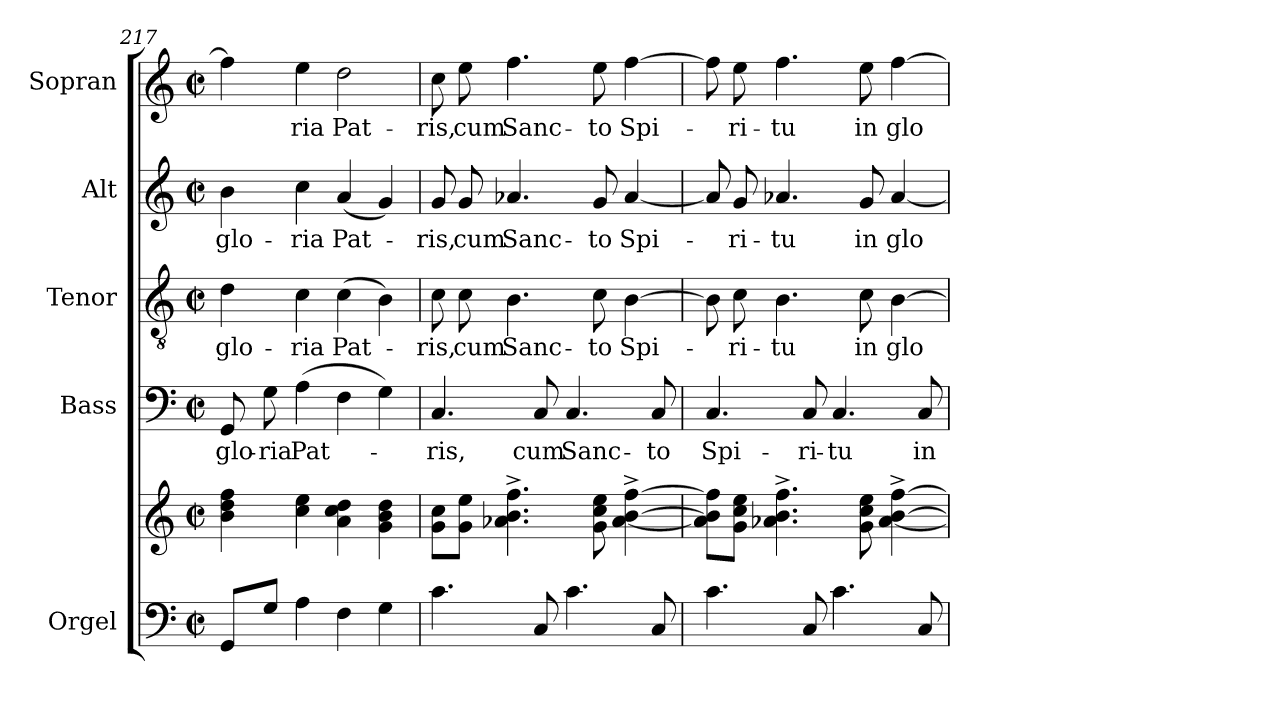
**kern	**kern	**kern	**text	**kern	**text	**kern	**text	**kern	**text
*part5	*part5	*part4	*part4	*part3	*part3	*part2	*part2	*part1	*part1
*staff6	*staff5	*staff4	*staff4	*staff3	*staff3	*staff2	*staff2	*staff1	*staff1
*I"Orgel	*	*I"Bass	*	*I"Tenor	*	*I"Alt	*	*I"Sopran	*
*I'Org.	*	*I'B	*	*I'T	*	*I'A	*	*I'S	*
*clefF4	*clefG2	*clefF4	*	*clefGv2	*	*clefG2	*	*clefG2	*
*k[]	*k[]	*k[]	*	*k[]	*	*k[]	*	*k[]	*
*C:	*C:	*C:	*	*C:	*	*C:	*	*C:	*
*M2/2	*M2/2	*M2/2	*	*M2/2	*	*M2/2	*	*M2/2	*
*met(c|)	*met(c|)	*met(c|)	*	*met(c|)	*	*met(c|)	*	*met(c|)	*
=217	=217	=217	=217	=217	=217	=217	=217	=217	=217
!	!	!	!LO:LY:b	!	!LO:LY:b	!	!LO:LY:b	!	!
8GG/L	4b\ 4dd\ 4ff\	8GG/	glo-	4d\	glo-	4b\	glo-	4ff\]	.
!	!	!	!LO:LY:b	!	!	!	!	!	!
8G/J	.	8G\	-ria	.	.	.	.	.	.
!	!	!	!LO:LY:b	!	!LO:LY:b	!	!LO:LY:b	!	!LO:LY:b
4A\	4cc\ 4ee\	(>4A\	Pat-	4c\	-ria	4cc\	-ria	4ee\	-ria
!	!	!	!	!	!LO:LY:b	!	!LO:LY:b	!	!LO:LY:b
4F\	4a\ 4cc\ 4dd\	4F\	.	(>4c\	Pat-	(<4a/	Pat-	2dd\	Pat-
4G\	4g\ 4b\ 4dd\	4G\)	.	4B\)	.	4g/)	.	.	.
=218	=218	=218	=218	=218	=218	=218	=218	=218	=218
!	!	!	!LO:LY:b	!	!LO:LY:b	!	!LO:LY:b	!	!LO:LY:b
4.c\	8g\ 8cc\L	4.C/	-ris,	8c\	-ris,	8g/	-ris,	8cc\	-ris,
!	!	!	!	!	!LO:LY:b	!	!LO:LY:b	!	!LO:LY:b
.	8g\ 8ee\J	.	.	8c\	cum	8g/	cum	8ee\	cum
!	!	!	!	!	!LO:LY:b	!	!LO:LY:b	!	!LO:LY:b
.	4.a-X\^> 4.b\^> 4.ff\^>	.	.	4.B\	Sanc-	4.a-X/	Sanc-	4.ff\	Sanc-
!	!	!	!LO:LY:b	!	!	!	!	!	!
8C/	.	8C/	cum	.	.	.	.	.	.
!	!	!	!LO:LY:b	!	!	!	!	!	!
4.c\	.	4.C/	Sanc-	.	.	.	.	.	.
!	!	!	!	!	!LO:LY:b	!	!LO:LY:b	!	!LO:LY:b
.	8g\ 8cc\ 8ee\	.	.	8c\	-to	8g/	-to	8ee\	-to
!	!	!	!	!	!LO:LY:b	!	!LO:LY:b	!	!LO:LY:b
.	[4a-\^> [4b\^> [4ff\^>	.	.	[4B\	Spi-	[4a-/	Spi-	[4ff\	Spi-
!	!	!	!LO:LY:b	!	!	!	!	!	!
8C/	.	8C/	-to	.	.	.	.	.	.
!!LO:PB:g=z
=219	=219	=219	=219	=219	=219	=219	=219	=219	=219
!	!	!	!LO:LY:b	!	!	!	!	!	!
4.c\	8a-\] 8b\] 8ff\]L	4.C/	Spi-	8B\]	.	8a-/]	.	8ff\]	.
!	!	!	!	!	!LO:LY:b	!	!LO:LY:b	!	!LO:LY:b
.	8g\ 8cc\ 8ee\J	.	.	8c\	-ri-	8g/	-ri-	8ee\	-ri-
!	!	!	!	!	!LO:LY:b	!	!LO:LY:b	!	!LO:LY:b
.	4.a-X\^> 4.b\^> 4.ff\^>	.	.	4.B\	-tu	4.a-X/	-tu	4.ff\	-tu
!	!	!	!LO:LY:b	!	!	!	!	!	!
8C/	.	8C/	-ri-	.	.	.	.	.	.
!	!	!	!LO:LY:b	!	!	!	!	!	!
4.c\	.	4.C/	-tu	.	.	.	.	.	.
!	!	!	!	!	!LO:LY:b	!	!LO:LY:b	!	!LO:LY:b
.	8g\ 8cc\ 8ee\	.	.	8c\	in	8g/	in	8ee\	in
!	!	!	!	!	!LO:LY:b	!	!LO:LY:b	!	!LO:LY:b
.	[4a-\^> [4b\^> [4ff\^>	.	.	[4B\	glo-	[4a-/	glo-	[4ff\	glo-
!	!	!	!LO:LY:b	!	!	!	!	!	!
8C/	.	8C/	in	.	.	.	.	.	.
=	=	=	=	=	=	=	=	=	=
*-	*-	*-	*-	*-	*-	*-	*-	*-	*-
